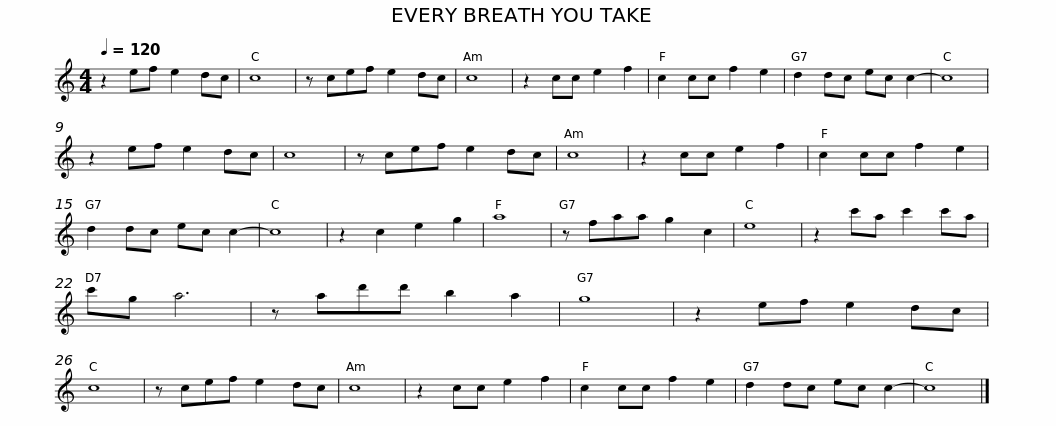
X:1
L:1/8
Q:1/4=120
M:4/4
I:linebreak $
K:none
V:1 treble transpose=-9
V:1
[K:C] z2 ef e2 dc | c8 | z cef e2 dc | c8 | z2 cc e2 f2 |$ %5
 c2 cc f2 e2 | d2 dc ec c2- | c8 | z2 ef e2 dc | c8 | %10
 z cef e2 dc |$ c8 | z2 cc e2 f2 | c2 cc f2 e2 | d2 dc ec c2- | %15
 c8 | z2 c2 e2 g2 |$ a8 | z faa g2 c2 | e8 | %20
 z2 c'a c'2 c'a | c'g a6 | z ad'd' b2 a2 |$ g8 | z2 ef e2 dc | %25
 c8 | z cef e2 dc | c8 | z2 cc e2 f2 |$ c2 cc f2 e2 | %30
 d2 dc ec c2- | c8 |] %32
